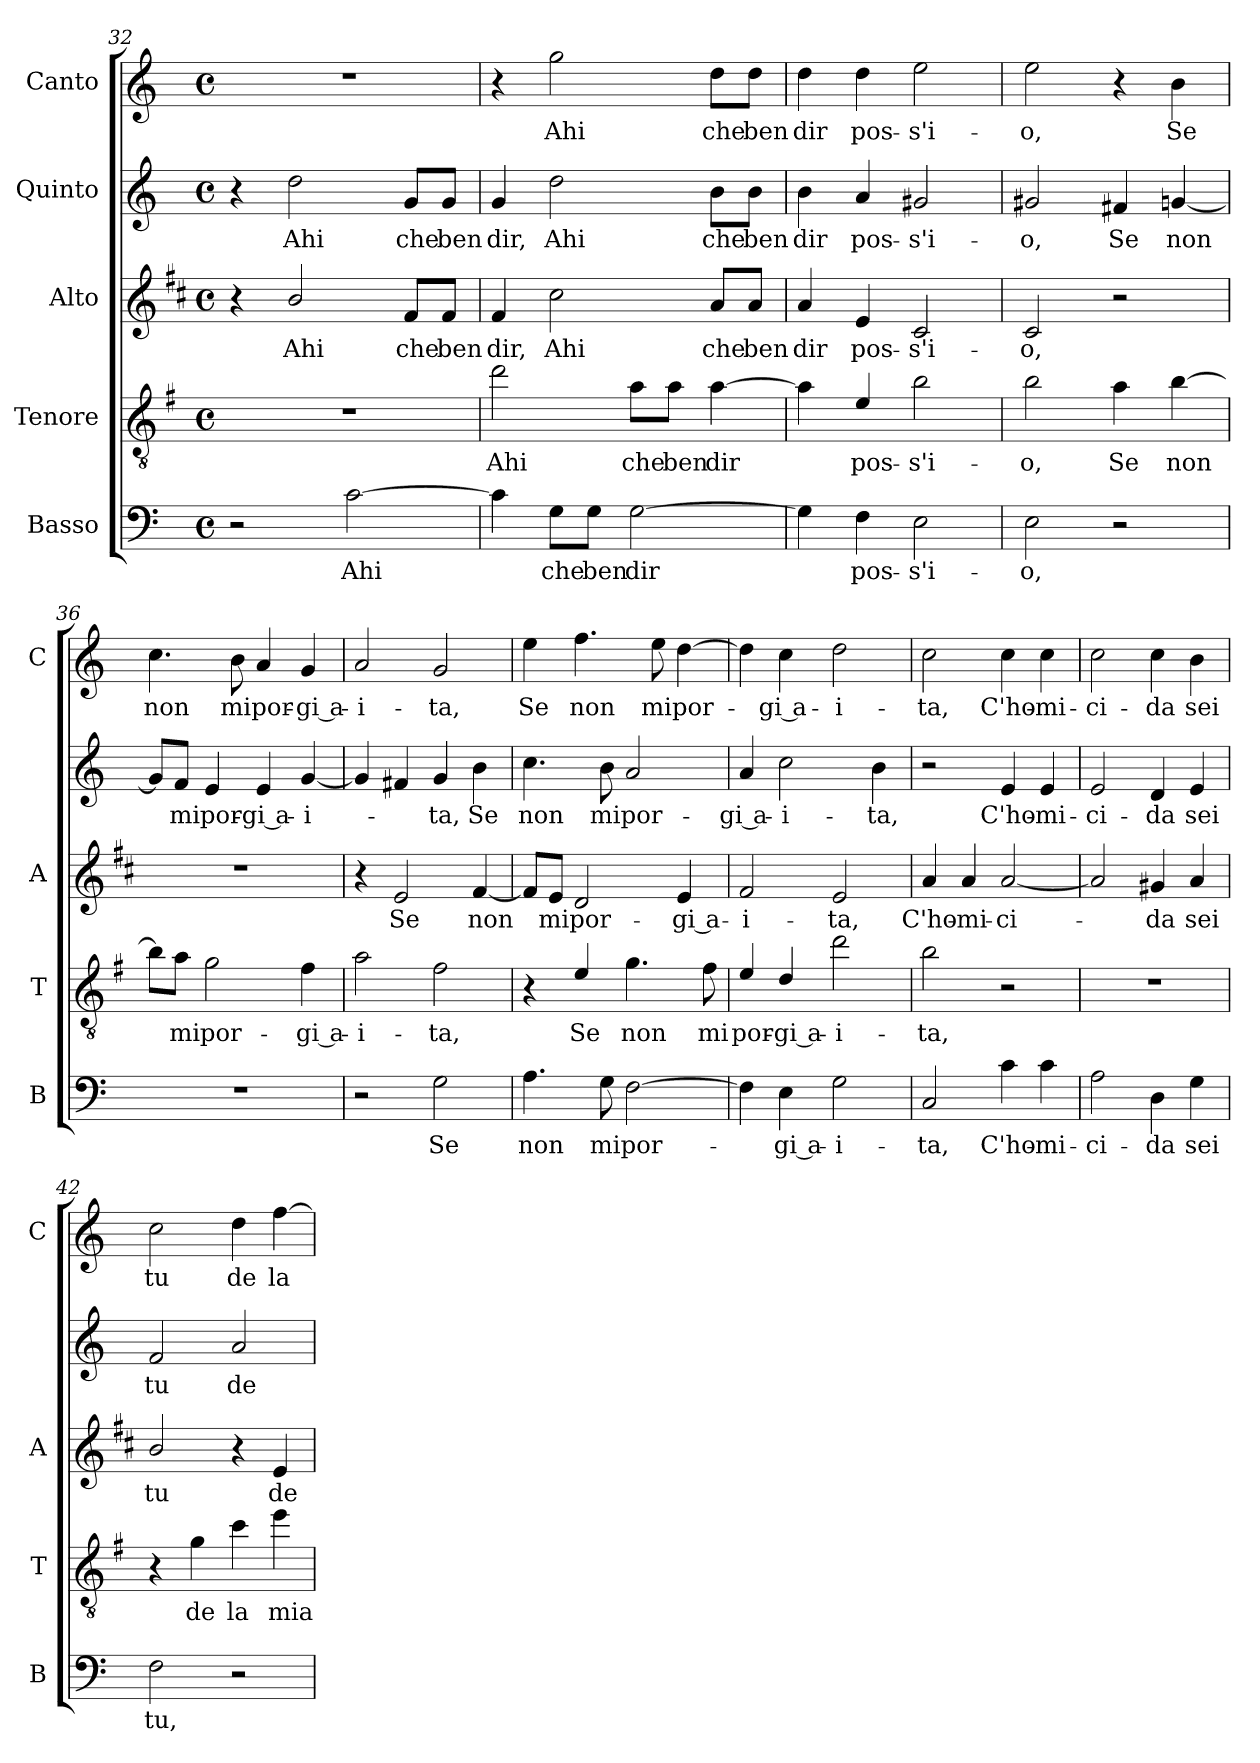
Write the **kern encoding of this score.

**kern	**text	**kern	**text	**kern	**text	**kern	**text	**kern	**text
*part5	*part5	*part4	*part4	*part3	*part3	*part2	*part2	*part1	*part1
*staff5	*staff5	*staff4	*staff4	*staff3	*staff3	*staff2	*staff2	*staff1	*staff1
*I"Basso	*	*I"Tenore	*	*I"Alto	*	*I"Quinto	*	*I"Canto	*
*I'B	*	*I'T	*	*I'A	*	*	*	*I'C	*
*clefF4	*	*clefGv2	*	*clefG2	*	*clefG2	*	*clefG2	*
*	*	*ITrd4c7	*	*ITrd1c2	*	*	*	*	*
*k[]	*	*k[]	*	*k[]	*	*k[]	*	*k[]	*
*C:	*	*C:	*	*C:	*	*C:	*	*C:	*
*M4/4	*	*M4/4	*	*M4/4	*	*M4/4	*	*M4/4	*
*met(c)	*	*met(c)	*	*met(c)	*	*met(c)	*	*met(c)	*
=32	=32	=32	=32	=32	=32	=32	=32	=32	=32
2r	.	1r	.	4r	.	4r	.	1r	.
!	!	!	!	!	!LO:LY:b	!	!LO:LY:b	!	!
.	.	.	.	2a/	Ahi	2dd\	Ahi	.	.
!	!LO:LY:b	!	!	!	!	!	!	!	!
[2c\	Ahi	.	.	.	.	.	.	.	.
!	!	!	!	!	!LO:LY:b	!	!LO:LY:b	!	!
.	.	.	.	8e/L	che	8g/L	che	.	.
!	!	!	!	!	!LO:LY:b	!	!LO:LY:b	!	!
.	.	.	.	8e/J	ben	8g/J	ben	.	.
=33	=33	=33	=33	=33	=33	=33	=33	=33	=33
!	!	!	!LO:LY:b	!	!LO:LY:b	!	!LO:LY:b	!	!
4c\]	.	2g\	Ahi	4e/	dir,	4g/	dir,	4r	.
!	!LO:LY:b	!	!	!	!LO:LY:b	!	!LO:LY:b	!	!LO:LY:b
8G\L	che	.	.	2b\	Ahi	2dd\	Ahi	2gg\	Ahi
!	!LO:LY:b	!	!	!	!	!	!	!	!
8G\J	ben	.	.	.	.	.	.	.	.
!	!LO:LY:b	!	!LO:LY:b	!	!	!	!	!	!
[2G\	dir	8d\L	che	.	.	.	.	.	.
!	!	!	!LO:LY:b	!	!	!	!	!	!
.	.	8d\J	ben	.	.	.	.	.	.
!	!	!	!LO:LY:b	!	!LO:LY:b	!	!LO:LY:b	!	!LO:LY:b
.	.	[4d\	dir	8g/L	che	8b\L	che	8dd\L	che
!	!	!	!	!	!LO:LY:b	!	!LO:LY:b	!	!LO:LY:b
.	.	.	.	8g/J	ben	8b\J	ben	8dd\J	ben
!!LO:PB:g=z
=34	=34	=34	=34	=34	=34	=34	=34	=34	=34
!	!	!	!	!	!LO:LY:b	!	!LO:LY:b	!	!LO:LY:b
4G\]	.	4d\]	.	4g/	dir	4b\	dir	4dd\	dir
!	!LO:LY:b	!	!LO:LY:b	!	!LO:LY:b	!	!LO:LY:b	!	!LO:LY:b
4F\	pos-	4A/	pos-	4d/	pos-	4a/	pos-	4dd\	pos-
!	!LO:LY:b	!	!LO:LY:b	!	!LO:LY:b	!	!LO:LY:b	!	!LO:LY:b
2E\	-s'i-	2e\	-s'i-	2B/	-s'i-	2g#X/	-s'i-	2ee\	-s'i-
=35	=35	=35	=35	=35	=35	=35	=35	=35	=35
!	!LO:LY:b	!	!LO:LY:b	!	!LO:LY:b	!	!LO:LY:b	!	!LO:LY:b
2E\	-o,	2e\	-o,	2B/	-o,	2g#X/	-o,	2ee\	-o,
!	!	!	!LO:LY:b	!	!	!	!LO:LY:b	!	!
2r	.	4d\	Se	2r	.	4f#X/	Se	4r	.
!	!	!	!LO:LY:b	!	!	!	!LO:LY:b	!	!LO:LY:b
.	.	[4e\	non	.	.	[4gn/	non	4b\	Se
=36	=36	=36	=36	=36	=36	=36	=36	=36	=36
!	!	!	!	!	!	!	!	!	!LO:LY:b
1r	.	8e\L]	.	1r	.	8g/L]	.	4.cc\	non
!	!	!	!LO:LY:b	!	!	!	!LO:LY:b	!	!
.	.	8d\J	mi	.	.	8f/J	mi	.	.
!	!	!	!LO:LY:b	!	!	!	!LO:LY:b	!	!
.	.	2c\	por-	.	.	4e/	por-	.	.
!	!	!	!	!	!	!	!	!	!LO:LY:b
.	.	.	.	.	.	.	.	8b\	mi
!	!	!	!	!	!	!	!LO:LY:b	!	!LO:LY:b
.	.	.	.	.	.	4e/	-gi a-	4a/	por-
!	!	!	!LO:LY:b	!	!	!	!LO:LY:b	!	!LO:LY:b
.	.	4B\	-gi a-	.	.	[4g/	-i-	4g/	-gi a-
=37	=37	=37	=37	=37	=37	=37	=37	=37	=37
!	!	!	!LO:LY:b	!	!	!	!	!	!LO:LY:b
2r	.	2d\	-i-	4r	.	4g/]	.	2a/	-i-
!	!	!	!	!	!LO:LY:b	!	!	!	!
.	.	.	.	2d/	Se	4f#X/	.	.	.
!	!LO:LY:b	!	!LO:LY:b	!	!	!	!LO:LY:b	!	!LO:LY:b
2G\	Se	2B\	-ta,	.	.	4g/	-ta,	2g/	-ta,
!	!	!	!	!	!LO:LY:b	!	!LO:LY:b	!	!
.	.	.	.	[4e/	non	4b\	Se	.	.
=38	=38	=38	=38	=38	=38	=38	=38	=38	=38
!	!LO:LY:b	!	!	!	!	!	!LO:LY:b	!	!LO:LY:b
4.A\	non	4r	.	8e/L]	.	4.cc\	non	4ee\	Se
!	!	!	!	!	!LO:LY:b	!	!	!	!
.	.	.	.	8d/J	mi	.	.	.	.
!	!	!	!LO:LY:b	!	!LO:LY:b	!	!	!	!LO:LY:b
.	.	4A/	Se	2c/	por-	.	.	4.ff\	non
!	!LO:LY:b	!	!	!	!	!	!LO:LY:b	!	!
8G\	mi	.	.	.	.	8b\	mi	.	.
!	!LO:LY:b	!	!LO:LY:b	!	!	!	!LO:LY:b	!	!
[2F\	por-	4.c\	non	.	.	2a/	por-	.	.
!	!	!	!	!	!	!	!	!	!LO:LY:b
.	.	.	.	.	.	.	.	8ee\	mi
!	!	!	!	!	!LO:LY:b	!	!	!	!LO:LY:b
.	.	.	.	4d/	-gi a-	.	.	[4dd\	por-
!	!	!	!LO:LY:b	!	!	!	!	!	!
.	.	8B\	mi	.	.	.	.	.	.
=39	=39	=39	=39	=39	=39	=39	=39	=39	=39
!	!	!	!LO:LY:b	!	!LO:LY:b	!	!LO:LY:b	!	!
4F\]	.	4A/	por-	2e/	-i-	4a/	-gi a-	4dd\]	.
!	!LO:LY:b	!	!LO:LY:b	!	!	!	!LO:LY:b	!	!LO:LY:b
4E\	-gi a-	4G/	-gi a-	.	.	2cc\	-i-	4cc\	-gi a-
!	!LO:LY:b	!	!LO:LY:b	!	!LO:LY:b	!	!	!	!LO:LY:b
2G\	-i-	2g\	-i-	2d/	-ta,	.	.	2dd\	-i-
!	!	!	!	!	!	!	!LO:LY:b	!	!
.	.	.	.	.	.	4b\	-ta,	.	.
!!LO:LB:g=z
=40	=40	=40	=40	=40	=40	=40	=40	=40	=40
!	!LO:LY:b	!	!LO:LY:b	!	!LO:LY:b	!	!	!	!LO:LY:b
2C/	-ta,	2e\	-ta,	4g/	C'ho-	2r	.	2cc\	-ta,
!	!	!	!	!	!LO:LY:b	!	!	!	!
.	.	.	.	4g/	-mi-	.	.	.	.
!	!LO:LY:b	!	!	!	!LO:LY:b	!	!LO:LY:b	!	!LO:LY:b
4c\	C'ho-	2r	.	[2g/	-ci-	4e/	C'ho-	4cc\	C'ho-
!	!LO:LY:b	!	!	!	!	!	!LO:LY:b	!	!LO:LY:b
4c\	-mi-	.	.	.	.	4e/	-mi-	4cc\	-mi-
=41	=41	=41	=41	=41	=41	=41	=41	=41	=41
!	!LO:LY:b	!	!	!	!	!	!LO:LY:b	!	!LO:LY:b
2A\	-ci-	1r	.	2g/]	.	2e/	-ci-	2cc\	-ci-
!	!LO:LY:b	!	!	!	!LO:LY:b	!	!LO:LY:b	!	!LO:LY:b
4D\	-da	.	.	4f#X/	-da	4d/	-da	4cc\	-da
!	!LO:LY:b	!	!	!	!LO:LY:b	!	!LO:LY:b	!	!LO:LY:b
4G\	sei	.	.	4g/	sei	4e/	sei	4b\	sei
=42	=42	=42	=42	=42	=42	=42	=42	=42	=42
!	!LO:LY:b	!	!	!	!LO:LY:b	!	!LO:LY:b	!	!LO:LY:b
2F\	tu,	4r	.	2a/	tu	2f/	tu	2cc\	tu
!	!	!	!LO:LY:b	!	!	!	!	!	!
.	.	4c\	de	.	.	.	.	.	.
!	!	!	!LO:LY:b	!	!	!	!LO:LY:b	!	!LO:LY:b
2r	.	4f\	la	4r	.	2a/	de	4dd\	de
!	!	!	!LO:LY:b	!	!LO:LY:b	!	!	!	!LO:LY:b
.	.	4a\	mia	4d/	de	.	.	[4ff\	la
=	=	=	=	=	=	=	=	=	=
*-	*-	*-	*-	*-	*-	*-	*-	*-	*-
